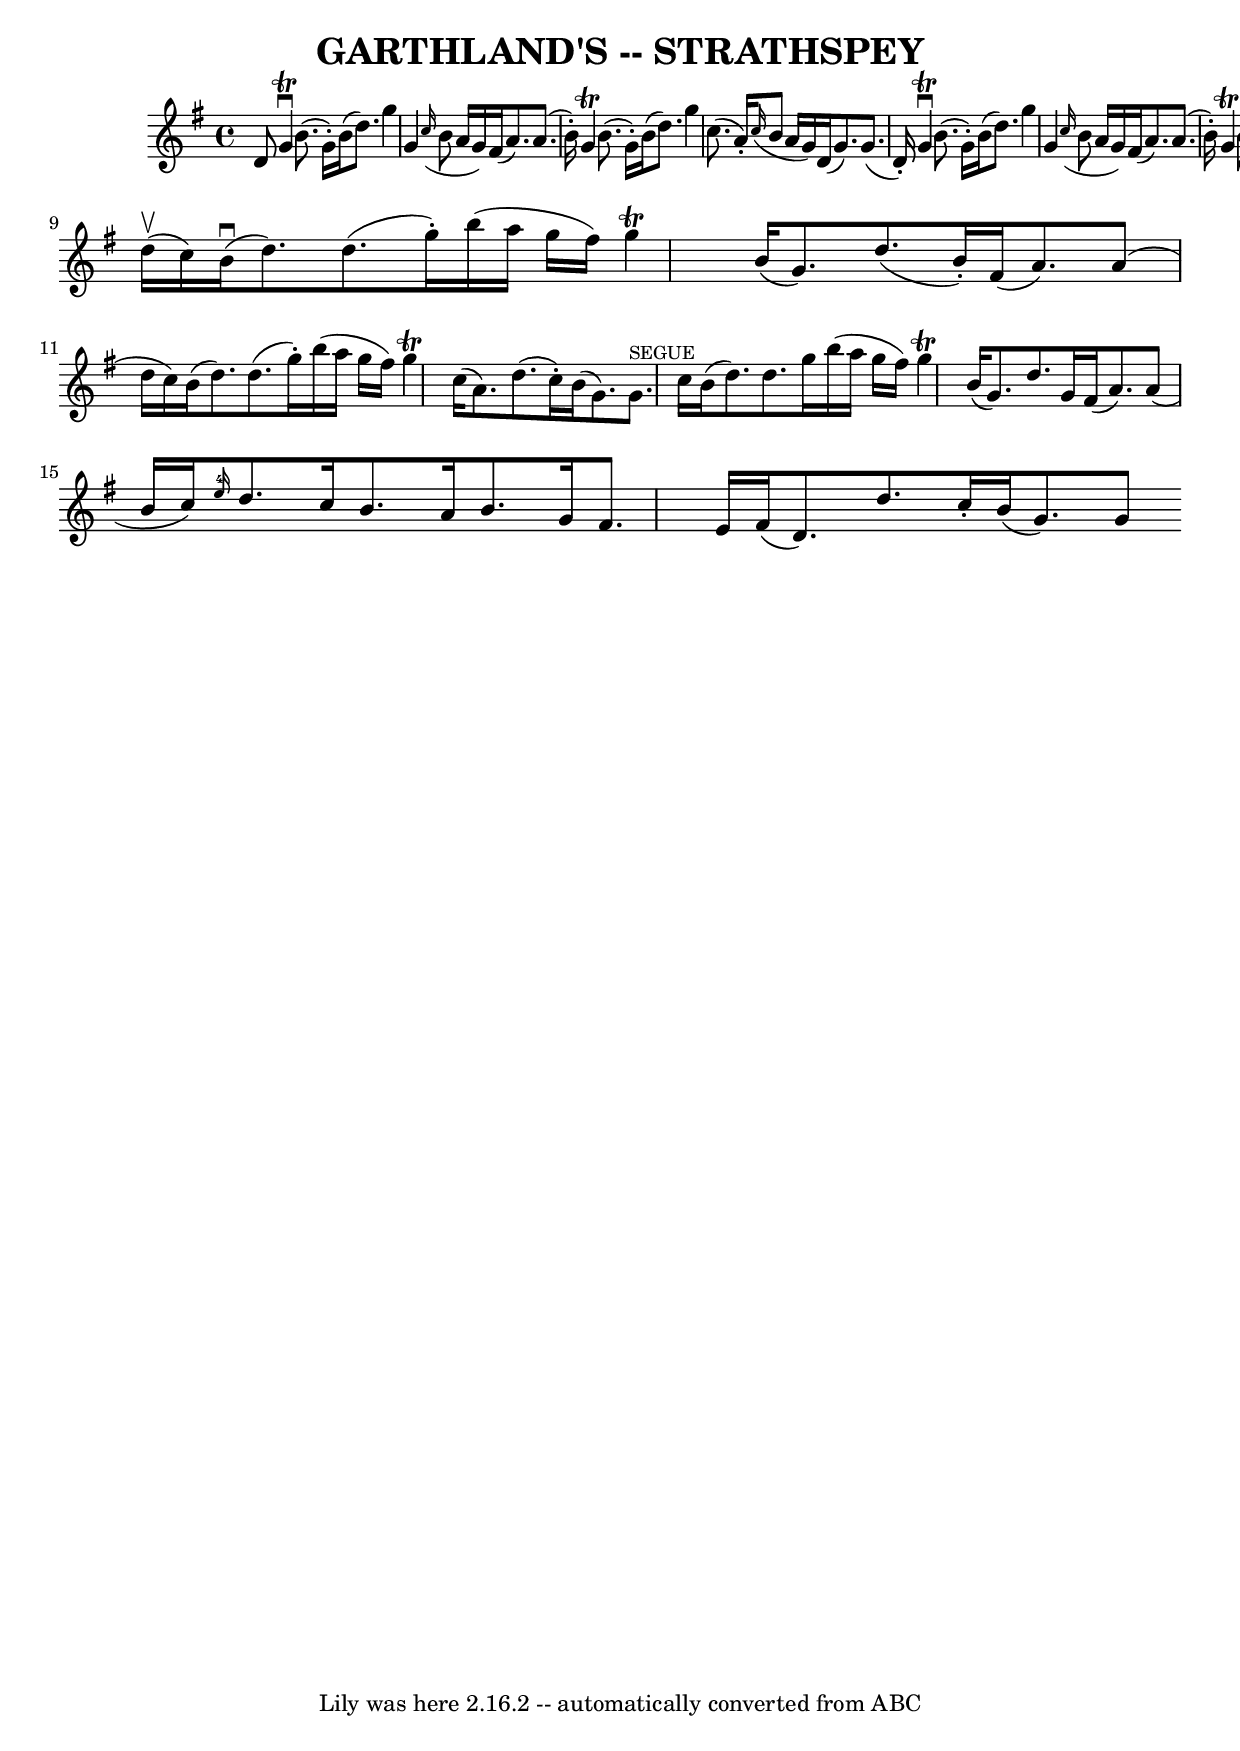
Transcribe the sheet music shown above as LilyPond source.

\version "2.16.2"
\include "Mammoth.ily"
\header {
  %% book = "Ryan's Mammoth Collection of Fiddle Tunes"
  crossRefNumber = "1"
  footnotes = ""
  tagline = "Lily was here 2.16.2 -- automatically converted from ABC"
  title = "GARTHLAND'S -- STRATHSPEY"

}
voicedefault =  {


  \override Staff.TimeSignature #'style = #'C
  \time 4/4 
  \key g \major   d'8         |
  g'4^\downbow^\trill b'8. (   g'16-.) b'16 (d''8.) g''4     |
  g'4    \grace { c''16 
		  ( 		} b'8 a'16 g'16) fis'16 (a'8.) a'8. (b'16-.)         |
  g'4^\trill b'8. (g'16-.) b'16 (d''8.) g''4     |
  c''8. (a'16-.)   \grace { c''16 ( 			   } b'8 a'16 g'16) d'16 (g'8.) g'8. (d'16-.)   |  |
  g'4^\downbow^\trill b'8. (g'16-.) b'16 (d''8.) g''4    |
  
  g'4    \grace { c''16 (
		} b'8 a'16 g'16) fis'16 (a'8.)      a'8. (b'16-.)        |
  g'4^\trill b'8. (g'16-.) b'16 (   d''8.) g''4     |
  c''8. (a'16-.)   \grace { c''16 (
			   }      b'8 a'16 g'16) d'16 (g'8.) g'8    \bar "|." d''16 (^\upbow c''16)        |
  b'16 (^\downbow d''8.) d''8. (   g''16-.) b''16 (a''16 g''16 fis''16) g''4^\trill    |
  
  b'16 (g'8.) d''8. (b'16-.) fis'16 (a'8.) a'8 (   d''16 c''16)        |
  b'16 (d''8.) d''8. (g''16-.)     b''16 (a''16 g''16 fis''16) g''4^\trill    |
  c''16 (   a'8.) d''8. (c''16-.) b'16 (g'8.) g'8.^\segue c''16   |  |
  b'16 (d''8.) d''8. g''16 b''16 (   a''16 g''16 fis''16) g''4^\trill    |
  b'16 (g'8.)      d''8. g'16 fis'16 (a'8.) a'8 (b'16 c''16)        |
  
  \grace { e''16-4 
	 } d''8. c''16 b'8. a'16 b'8. g'16       fis'8. e'16     |
  fis'16 (d'8.) d''8. c''16-.   |
     b'16 (g'8.) g'8    \bar " |."   

}

\score{
  <<

    \context Staff="default"
    {
      \voicedefault 
      
    }

  >>
  \layout {
    
  }
  \midi {
  }

}
